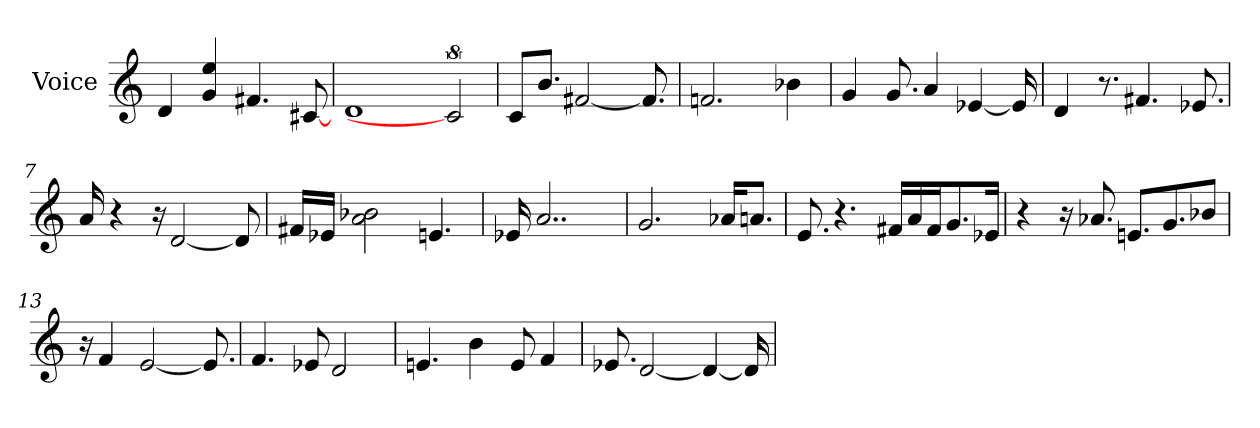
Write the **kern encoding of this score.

**kern
*part1
*staff1
*I"Voice
*I'Voice
*clefG2
=1
4d/
4g/ 4ee/
4.f#X/
[8c#X/
=2
1d
16%5c#/]
=3
8c/L
8.b/J
[<2f#X/
8.f#/]
=4
2.fn/
4b-X\
=5
4g/
8.g/
4a/
[<4e-X/
16e-/]
=6
4d/
8.r
4.f#X/
8.e-X/
=7
16a/
4r
16ra
[<2d/
8d/]
=8
16f#X/LL
16e-X/JJ
2a\ 2b-X\
4.en/
!!LO:LB:g=z
=9
16e-X/
2..a/
=10
2.g/
16a-X/KL
8.an/J
=11
8.e/
4.r
16f#X/LL
16a/
16f#/J
8.g/
16e-X/Jk
=12
4r
16ra
8.a-X/
8.en/L
8.g/
8b-X/J
=13
16ra
4f/
[<2e/
8.e/]
=14
4.f/
8e-X/
2d/
=15
4.en/
4b\
8e/
4f/
!!LO:LB:g=z
=16
8.e-X/
[<2d/
4d/_
16d/]
=
*-
